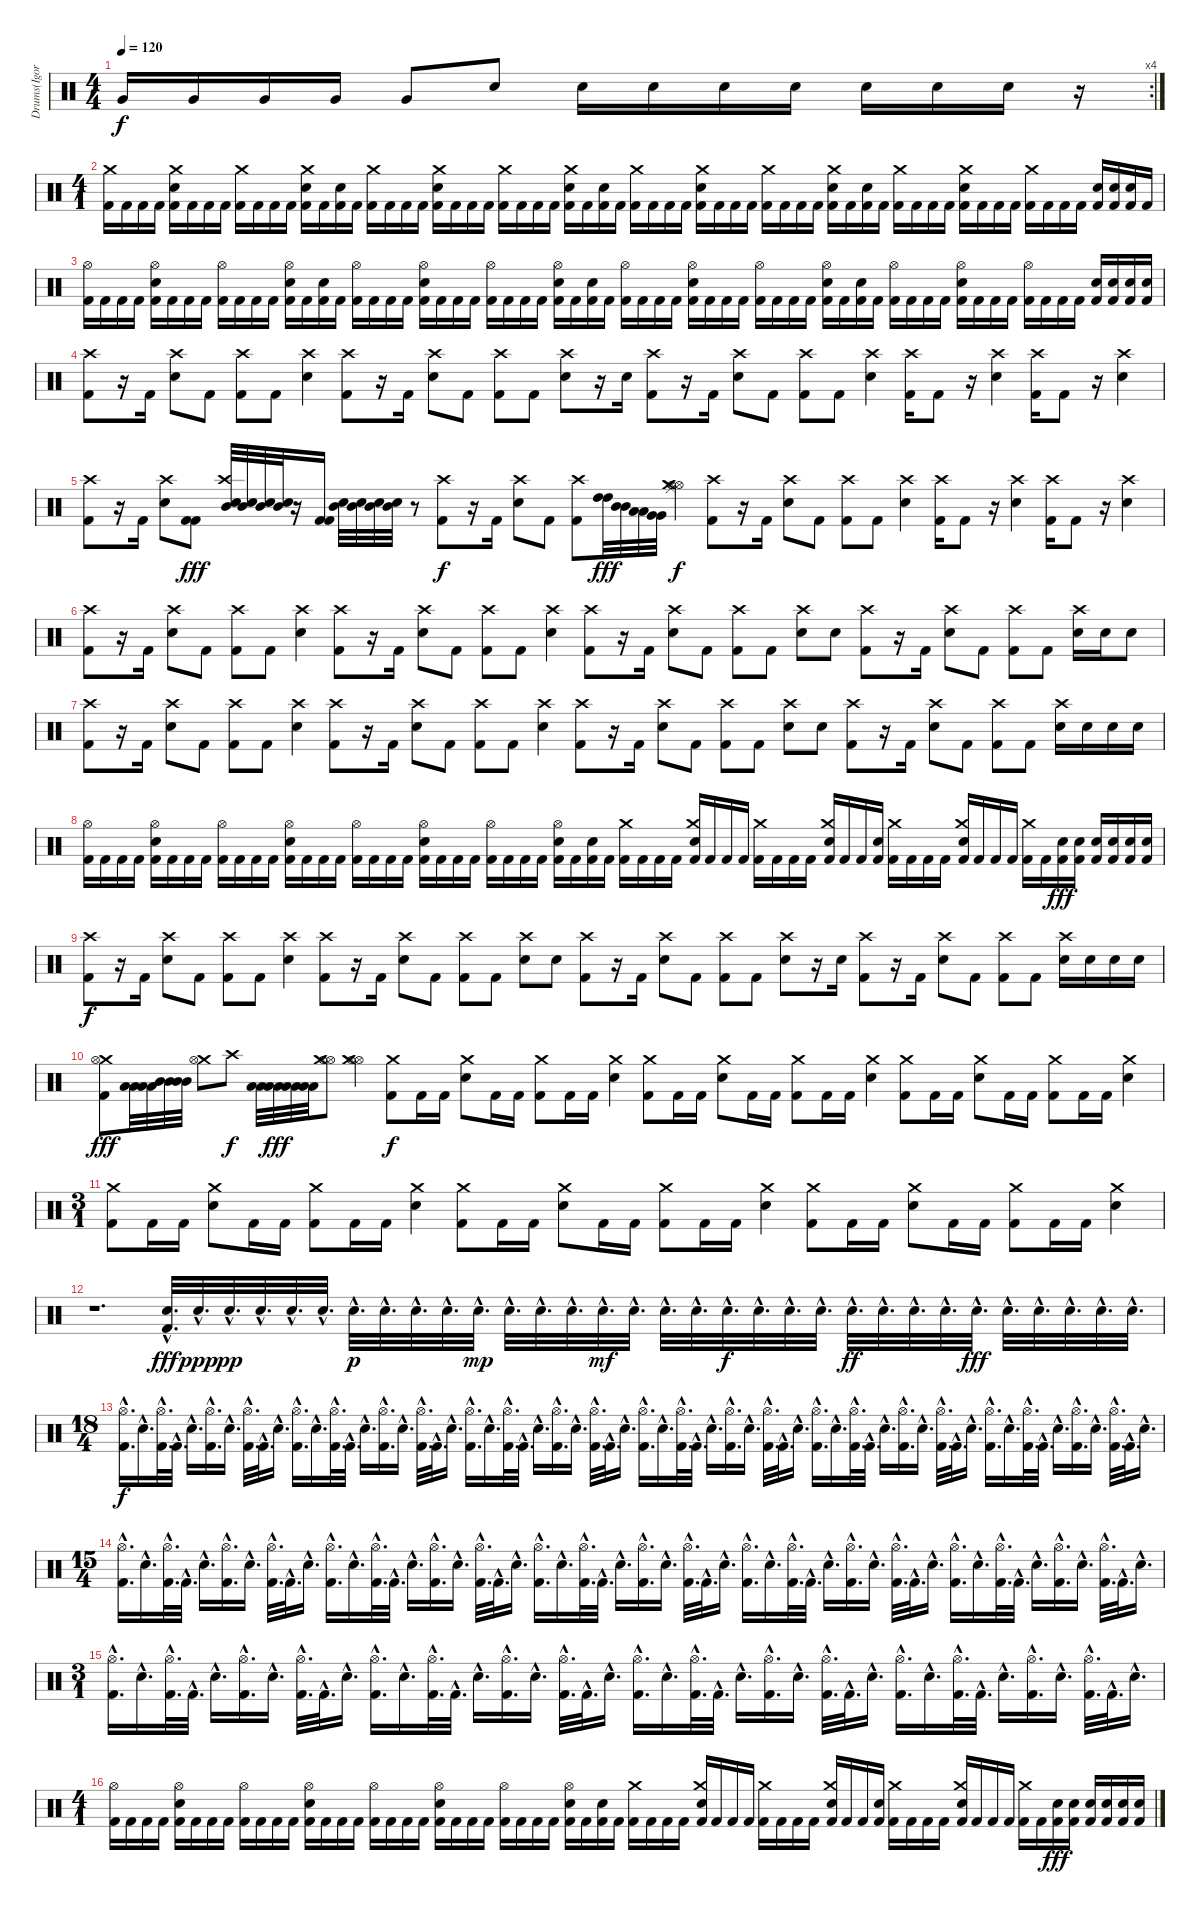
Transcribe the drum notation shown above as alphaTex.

\track ("Drums(Igor Cavalera)" "Drums(Igor") {instrument percussion}
\staff {score}
\articulation defaults
\rc 4
\ts (4 4)
\tempo 120
\clef neutral
\ks c "Very Low Tom (hit)".16{dy f} "Very Low Tom (hit)".16 "Very Low Tom (hit)".16 "Very Low Tom (hit)".16 "Very Low Tom (hit)".8 "Electric Snare (hit)".8 "Electric Snare (hit)".16 "Electric Snare (hit)".16 "Electric Snare (hit)".16 "Electric Snare (hit)".16 "Electric Snare (hit)".16 "Electric Snare (hit)".16 "Electric Snare (hit)".16
r.16 |
\ts (4 1)
("Crash medium (hit)" "Kick (hit) 2").16 "Kick (hit) 2".16 "Kick (hit) 2".16 "Kick (hit) 2".16 ("Crash medium (hit)" "Snare (hit) 2" "Kick (hit) 2").16 "Kick (hit) 2".16 "Kick (hit) 2".16 "Kick (hit) 2".16 ("Crash medium (hit)" "Kick (hit) 2").16 "Kick (hit) 2".16 "Kick (hit) 2".16 "Kick (hit) 2".16 ("Crash medium (hit)" "Snare (hit) 2" "Kick (hit) 2").16 "Kick (hit) 2".16 ("Snare (hit) 2" "Kick (hit) 2").16 "Kick (hit) 2".16 ("Crash medium (hit)" "Kick (hit) 2").16 "Kick (hit) 2".16 "Kick (hit) 2".16 "Kick (hit) 2".16 ("Crash medium (hit)" "Snare (hit) 2" "Kick (hit) 2").16 "Kick (hit) 2".16 "Kick (hit) 2".16 "Kick (hit) 2".16 ("Crash medium (hit)" "Kick (hit) 2").16 "Kick (hit) 2".16 "Kick (hit) 2".16 "Kick (hit) 2".16 ("Crash medium (hit)" "Snare (hit) 2" "Kick (hit) 2").16 "Kick (hit) 2".16 ("Snare (hit) 2" "Kick (hit) 2").16 "Kick (hit) 2".16 ("Crash medium (hit)" "Kick (hit) 2").16 "Kick (hit) 2".16 "Kick (hit) 2".16 "Kick (hit) 2".16 ("Crash medium (hit)" "Snare (hit) 2" "Kick (hit) 2").16 "Kick (hit) 2".16 "Kick (hit) 2".16 "Kick (hit) 2".16 ("Crash medium (hit)" "Kick (hit) 2").16 "Kick (hit) 2".16 "Kick (hit) 2".16 "Kick (hit) 2".16 ("Crash medium (hit)" "Snare (hit) 2" "Kick (hit) 2").16 "Kick (hit) 2".16 ("Snare (hit) 2" "Kick (hit) 2").16 "Kick (hit) 2".16 ("Crash medium (hit)" "Kick (hit) 2").16 "Kick (hit) 2".16 "Kick (hit) 2".16 "Kick (hit) 2".16 ("Crash medium (hit)" "Snare (hit) 2" "Kick (hit) 2").16 "Kick (hit) 2".16 "Kick (hit) 2".16 "Kick (hit) 2".16 ("Crash medium (hit)" "Kick (hit) 2").16 "Kick (hit) 2".16 "Kick (hit) 2".16 "Kick (hit) 2".16 ("Snare (hit) 2" "Kick (hit) 2").16 ("Snare (hit) 2" "Kick (hit) 2").16 ("Snare (hit) 2" "Kick (hit) 2").16 "Kick (hit) 2".16 |
("Hi-Hat (open)" "Kick (hit) 2").16 "Kick (hit) 2".16 "Kick (hit) 2".16 "Kick (hit) 2".16 ("Hi-Hat (open)" "Electric Snare (hit)" "Kick (hit) 2").16 "Kick (hit) 2".16 "Kick (hit) 2".16 "Kick (hit) 2".16 ("Hi-Hat (open)" "Kick (hit) 2").16 "Kick (hit) 2".16 "Kick (hit) 2".16 "Kick (hit) 2".16 ("Hi-Hat (open)" "Electric Snare (hit)" "Kick (hit) 2").16 "Kick (hit) 2".16 ("Electric Snare (hit)" "Kick (hit) 2").16 "Kick (hit) 2".16 ("Hi-Hat (open)" "Kick (hit) 2").16 "Kick (hit) 2".16 "Kick (hit) 2".16 "Kick (hit) 2".16 ("Hi-Hat (open)" "Electric Snare (hit)" "Kick (hit) 2").16 "Kick (hit) 2".16 "Kick (hit) 2".16 "Kick (hit) 2".16 ("Hi-Hat (open)" "Kick (hit) 2").16 "Kick (hit) 2".16 "Kick (hit) 2".16 "Kick (hit) 2".16 ("Hi-Hat (open)" "Electric Snare (hit)" "Kick (hit) 2").16 "Kick (hit) 2".16 ("Electric Snare (hit)" "Kick (hit) 2").16 "Kick (hit) 2".16 ("Hi-Hat (open)" "Kick (hit) 2").16 "Kick (hit) 2".16 "Kick (hit) 2".16 "Kick (hit) 2".16 ("Hi-Hat (open)" "Electric Snare (hit)" "Kick (hit) 2").16 "Kick (hit) 2".16 "Kick (hit) 2".16 "Kick (hit) 2".16 ("Hi-Hat (open)" "Kick (hit) 2").16 "Kick (hit) 2".16 "Kick (hit) 2".16 "Kick (hit) 2".16 ("Hi-Hat (open)" "Electric Snare (hit)" "Kick (hit) 2").16 "Kick (hit) 2".16 ("Electric Snare (hit)" "Kick (hit) 2").16 "Kick (hit) 2".16 ("Hi-Hat (open)" "Kick (hit) 2").16 "Kick (hit) 2".16 "Kick (hit) 2".16 "Kick (hit) 2".16 ("Hi-Hat (open)" "Electric Snare (hit)" "Kick (hit) 2").16 "Kick (hit) 2".16 "Kick (hit) 2".16 "Kick (hit) 2".16 ("Hi-Hat (open)" "Kick (hit) 2").16 "Kick (hit) 2".16 "Kick (hit) 2".16 "Kick (hit) 2".16 ("Electric Snare (hit)" "Kick (hit) 2").16 ("Electric Snare (hit)" "Kick (hit) 2").16 ("Electric Snare (hit)" "Kick (hit) 2").16 ("Electric Snare (hit)" "Kick (hit) 2").16 |
("Crash high (hit)" "Kick (hit) 2").8 r.16 "Kick (hit) 2".16 ("Crash high (hit)" "Snare (hit) 2").8 "Kick (hit) 2".8 ("Crash high (hit)" "Kick (hit) 2").8 "Kick (hit) 2".8 ("Crash high (hit)" "Snare (hit) 2").4 ("Crash high (hit)" "Kick (hit) 2").8 r.16 "Kick (hit) 2".16 ("Crash high (hit)" "Snare (hit) 2").8 "Kick (hit) 2".8 ("Crash high (hit)" "Kick (hit) 2").8 "Kick (hit) 2".8 ("Crash high (hit)" "Snare (hit) 2").8 r.16 "Snare (hit) 2".16 ("Crash high (hit)" "Kick (hit) 2").8 r.16 "Kick (hit) 2".16 ("Crash high (hit)" "Snare (hit) 2").8 "Kick (hit) 2".8 ("Crash high (hit)" "Kick (hit) 2").8 "Kick (hit) 2".8 ("Crash high (hit)" "Snare (hit) 2").4 ("Crash high (hit)" "Kick (hit) 2").16 "Kick (hit) 2".8 r.16 ("Crash high (hit)" "Snare (hit) 2").4 ("Crash high (hit)" "Kick (hit) 2").16 "Kick (hit) 2".8 r.16 ("Crash high (hit)" "Snare (hit) 2").4 |
("Crash high (hit)" "Kick (hit) 2").8 r.16 "Kick (hit) 2".16 ("Crash high (hit)" "Snare (hit) 2").8 ("Kick (hit) 2" "Kick (hit) 2").8{dy fff} ("Crash high (hit)" "Mid Tom (hit)" "Snare (hit) 2").32 ("Mid Tom (hit)" "Snare (hit) 2").32 ("Mid Tom (hit)" "Snare (hit) 2").32 ("Mid Tom (hit)" "Snare (hit) 2").32 r.16 ("Kick (hit) 2" "Kick (hit) 2").16 ("Mid Tom (hit)" "Snare (hit) 2").32 ("Mid Tom (hit)" "Snare (hit) 2").32 ("Mid Tom (hit)" "Snare (hit) 2").32 ("Mid Tom (hit)" "Snare (hit) 2").32 r.8 ("Crash high (hit)" "Kick (hit) 2").8{dy f} r.16 "Kick (hit) 2".16 ("Crash high (hit)" "Snare (hit) 2").8 "Kick (hit) 2".8 ("Crash high (hit)" "Kick (hit) 2").8 ("High Tom (hit)" "High Tom (hit)").32{dy fff} ("Mid Tom (hit)" "Mid Tom (hit)").32 ("Low Tom (hit)" "Low Tom (hit)").32 ("Very Low Tom (hit)" "Very Low Tom (hit)").32 ("Hi-Hat (open)" "Hi-Hat (open)" "Ride (middle)" "Crash medium (hit)").4{dy f} ("Crash high (hit)" "Kick (hit) 2").8 r.16 "Kick (hit) 2".16 ("Crash high (hit)" "Snare (hit) 2").8 "Kick (hit) 2".8 ("Crash high (hit)" "Kick (hit) 2").8 "Kick (hit) 2".8 ("Crash high (hit)" "Snare (hit) 2").4 ("Crash high (hit)" "Kick (hit) 2").16 "Kick (hit) 2".8 r.16 ("Crash high (hit)" "Snare (hit) 2").4 ("Crash high (hit)" "Kick (hit) 2").16 "Kick (hit) 2".8 r.16 ("Crash high (hit)" "Snare (hit) 2").4 |
("Crash high (hit)" "Kick (hit) 2").8 r.16 "Kick (hit) 2".16 ("Crash high (hit)" "Snare (hit) 2").8 "Kick (hit) 2".8 ("Crash high (hit)" "Kick (hit) 2").8 "Kick (hit) 2".8 ("Crash high (hit)" "Snare (hit) 2").4 ("Crash high (hit)" "Kick (hit) 2").8 r.16 "Kick (hit) 2".16 ("Crash high (hit)" "Snare (hit) 2").8 "Kick (hit) 2".8 ("Crash high (hit)" "Kick (hit) 2").8 "Kick (hit) 2".8 ("Crash high (hit)" "Snare (hit) 2").4 ("Crash high (hit)" "Kick (hit) 2").8 r.16 "Kick (hit) 2".16 ("Crash high (hit)" "Snare (hit) 2").8 "Kick (hit) 2".8 ("Crash high (hit)" "Kick (hit) 2").8 "Kick (hit) 2".8 ("Crash high (hit)" "Snare (hit) 2").8 "Snare (hit) 2".8 ("Crash high (hit)" "Kick (hit) 2").8 r.16 "Kick (hit) 2".16 ("Crash high (hit)" "Snare (hit) 2").8 "Kick (hit) 2".8 ("Crash high (hit)" "Kick (hit) 2").8 "Kick (hit) 2".8 ("Crash high (hit)" "Snare (hit) 2").16 "Snare (hit) 2".16 "Snare (hit) 2".8 |
("Crash high (hit)" "Kick (hit) 2").8 r.16 "Kick (hit) 2".16 ("Crash high (hit)" "Snare (hit) 2").8 "Kick (hit) 2".8 ("Crash high (hit)" "Kick (hit) 2").8 "Kick (hit) 2".8 ("Crash high (hit)" "Snare (hit) 2").4 ("Crash high (hit)" "Kick (hit) 2").8 r.16 "Kick (hit) 2".16 ("Crash high (hit)" "Snare (hit) 2").8 "Kick (hit) 2".8 ("Crash high (hit)" "Kick (hit) 2").8 "Kick (hit) 2".8 ("Crash high (hit)" "Snare (hit) 2").4 ("Crash high (hit)" "Kick (hit) 2").8 r.16 "Kick (hit) 2".16 ("Crash high (hit)" "Snare (hit) 2").8 "Kick (hit) 2".8 ("Crash high (hit)" "Kick (hit) 2").8 "Kick (hit) 2".8 ("Crash high (hit)" "Snare (hit) 2").8 "Snare (hit) 2".8 ("Crash high (hit)" "Kick (hit) 2").8 r.16 "Kick (hit) 2".16 ("Crash high (hit)" "Snare (hit) 2").8 "Kick (hit) 2".8 ("Crash high (hit)" "Kick (hit) 2").8 "Kick (hit) 2".8 ("Crash high (hit)" "Snare (hit) 2").16 "Snare (hit) 2".16 "Snare (hit) 2".16 "Snare (hit) 2".16 |
("Hi-Hat (open)" "Kick (hit) 2").16 "Kick (hit) 2".16 "Kick (hit) 2".16 "Kick (hit) 2".16 ("Hi-Hat (open)" "Snare (hit) 2" "Kick (hit) 2").16 "Kick (hit) 2".16 "Kick (hit) 2".16 "Kick (hit) 2".16 ("Hi-Hat (open)" "Kick (hit) 2").16 "Kick (hit) 2".16 "Kick (hit) 2".16 "Kick (hit) 2".16 ("Hi-Hat (open)" "Snare (hit) 2" "Kick (hit) 2").16 "Kick (hit) 2".16 "Kick (hit) 2".16 "Kick (hit) 2".16 ("Hi-Hat (open)" "Kick (hit) 2").16 "Kick (hit) 2".16 "Kick (hit) 2".16 "Kick (hit) 2".16 ("Hi-Hat (open)" "Snare (hit) 2" "Kick (hit) 2").16 "Kick (hit) 2".16 "Kick (hit) 2".16 "Kick (hit) 2".16 ("Hi-Hat (open)" "Kick (hit) 2").16 "Kick (hit) 2".16 "Kick (hit) 2".16 "Kick (hit) 2".16 ("Hi-Hat (open)" "Snare (hit) 2" "Kick (hit) 2").16 "Kick (hit) 2".16 ("Snare (hit) 2" "Kick (hit) 2").16 "Kick (hit) 2".16 ("Crash medium (hit)" "Kick (hit) 2").16 "Kick (hit) 2".16 "Kick (hit) 2".16 "Kick (hit) 2".16 ("Crash medium (hit)" "Electric Snare (hit)" "Kick (hit) 2").16 "Kick (hit) 2".16 "Kick (hit) 2".16 "Kick (hit) 2".16 ("Crash medium (hit)" "Kick (hit) 2").16 "Kick (hit) 2".16 "Kick (hit) 2".16 "Kick (hit) 2".16 ("Crash medium (hit)" "Electric Snare (hit)" "Kick (hit) 2").16 "Kick (hit) 2".16 "Kick (hit) 2".16 ("Electric Snare (hit)" "Kick (hit) 2").16 ("Crash medium (hit)" "Kick (hit) 2").16 "Kick (hit) 2".16 "Kick (hit) 2".16 "Kick (hit) 2".16 ("Crash medium (hit)" "Electric Snare (hit)" "Kick (hit) 2").16 "Kick (hit) 2".16 "Kick (hit) 2".16 "Kick (hit) 2".16 ("Crash medium (hit)" "Kick (hit) 2").16 "Kick (hit) 2".16 ("Electric Snare (hit)" "Kick (hit) 2").16{dy fff} ("Electric Snare (hit)" "Kick (hit) 2").16 ("Electric Snare (hit)" "Kick (hit) 2").16 ("Electric Snare (hit)" "Kick (hit) 2").16 ("Electric Snare (hit)" "Kick (hit) 2").16 ("Electric Snare (hit)" "Kick (hit) 2").16 |
("Crash high (hit)" "Kick (hit) 2").8{dy f} r.16 "Kick (hit) 2".16 ("Crash high (hit)" "Snare (hit) 2").8 "Kick (hit) 2".8 ("Crash high (hit)" "Kick (hit) 2").8 "Kick (hit) 2".8 ("Crash high (hit)" "Snare (hit) 2").4 ("Crash high (hit)" "Kick (hit) 2").8 r.16 "Kick (hit) 2".16 ("Crash high (hit)" "Snare (hit) 2").8 "Kick (hit) 2".8 ("Crash high (hit)" "Kick (hit) 2").8 "Kick (hit) 2".8 ("Crash high (hit)" "Snare (hit) 2").8 "Snare (hit) 2".8 ("Crash high (hit)" "Kick (hit) 2").8 r.16 "Kick (hit) 2".16 ("Crash high (hit)" "Snare (hit) 2").8 "Kick (hit) 2".8 ("Crash high (hit)" "Kick (hit) 2").8 "Kick (hit) 2".8 ("Crash high (hit)" "Snare (hit) 2").8 r.16 "Snare (hit) 2".16 ("Crash high (hit)" "Kick (hit) 2").8 r.16 "Kick (hit) 2".16 ("Crash high (hit)" "Snare (hit) 2").8 "Kick (hit) 2".8 ("Crash high (hit)" "Kick (hit) 2").8 "Kick (hit) 2".8 ("Crash high (hit)" "Snare (hit) 2").16 "Snare (hit) 2".16 "Snare (hit) 2".16 "Snare (hit) 2".16 |
("Crash medium (hit)" "Hi-Hat (open)" "Kick (hit) 2").8{dy fff} ("Low Tom (hit)" "Low Tom (hit)").32 ("Low Tom (hit)" "Low Tom (hit)").32 ("Mid Tom (hit)" "Mid Tom (hit)").32 ("Mid Tom (hit)" "Mid Tom (hit)").32 ("Crash medium (hit)" "Hi-Hat (open)").8 "Crash high (hit)".8{dy f} ("Low Tom (hit)" "Low Tom (hit)").32 ("Low Tom (hit)" "Low Tom (hit)").32{dy fff} ("Low Tom (hit)" "Low Tom (hit)").32 ("Low Tom (hit)" "Low Tom (hit)").32 ("Hi-Hat (open)" "Hi-Hat (open)" "Crash medium (hit)").8 ("Hi-Hat (open)" "Hi-Hat (open)" "Crash medium (hit)").4 ("Crash medium (hit)" "Kick (hit) 2").8{dy f} "Kick (hit) 2".16 "Kick (hit) 2".16 ("Crash medium (hit)" "Snare (hit) 2").8 "Kick (hit) 2".16 "Kick (hit) 2".16 ("Crash medium (hit)" "Kick (hit) 2").8 "Kick (hit) 2".16 "Kick (hit) 2".16 ("Crash medium (hit)" "Snare (hit) 2").4 ("Crash medium (hit)" "Kick (hit) 2").8 "Kick (hit) 2".16 "Kick (hit) 2".16 ("Crash medium (hit)" "Snare (hit) 2").8 "Kick (hit) 2".16 "Kick (hit) 2".16 ("Crash medium (hit)" "Kick (hit) 2").8 "Kick (hit) 2".16 "Kick (hit) 2".16 ("Crash medium (hit)" "Snare (hit) 2").4 ("Crash medium (hit)" "Kick (hit) 2").8 "Kick (hit) 2".16 "Kick (hit) 2".16 ("Crash medium (hit)" "Snare (hit) 2").8 "Kick (hit) 2".16 "Kick (hit) 2".16 ("Crash medium (hit)" "Kick (hit) 2").8 "Kick (hit) 2".16 "Kick (hit) 2".16 ("Crash medium (hit)" "Snare (hit) 2").4 |
\ts (3 1)
("Crash medium (hit)" "Kick (hit) 2").8 "Kick (hit) 2".16 "Kick (hit) 2".16 ("Crash medium (hit)" "Snare (hit) 2").8 "Kick (hit) 2".16 "Kick (hit) 2".16 ("Crash medium (hit)" "Kick (hit) 2").8 "Kick (hit) 2".16 "Kick (hit) 2".16 ("Crash medium (hit)" "Snare (hit) 2").4 ("Crash medium (hit)" "Kick (hit) 2").8 "Kick (hit) 2".16 "Kick (hit) 2".16 ("Crash medium (hit)" "Snare (hit) 2").8 "Kick (hit) 2".16 "Kick (hit) 2".16 ("Crash medium (hit)" "Kick (hit) 2").8 "Kick (hit) 2".16 "Kick (hit) 2".16 ("Crash medium (hit)" "Snare (hit) 2").4 ("Crash medium (hit)" "Kick (hit) 2").8 "Kick (hit) 2".16 "Kick (hit) 2".16 ("Crash medium (hit)" "Snare (hit) 2").8 "Kick (hit) 2".16 "Kick (hit) 2".16 ("Crash medium (hit)" "Kick (hit) 2").8 "Kick (hit) 2".16 "Kick (hit) 2".16 ("Crash medium (hit)" "Snare (hit) 2").4 |
r.1{d} ("Electric Snare (hit)"{hac} "Kick (hit) 2"{hac}).32{d dy fff} "Electric Snare (hit)"{hac}.32{d dy ppp} "Electric Snare (hit)"{hac}.32{d dy pp} "Electric Snare (hit)"{hac}.32{d} "Electric Snare (hit)"{hac}.32{d} "Electric Snare (hit)"{hac}.32{d} "Electric Snare (hit)"{hac}.32{d dy p} "Electric Snare (hit)"{hac}.32{d} "Electric Snare (hit)"{hac}.32{d} "Electric Snare (hit)"{hac}.32{d} "Electric Snare (hit)"{hac}.32{d dy mp} "Electric Snare (hit)"{hac}.32{d} "Electric Snare (hit)"{hac}.32{d} "Electric Snare (hit)"{hac}.32{d} "Electric Snare (hit)"{hac}.32{d dy mf} "Electric Snare (hit)"{hac}.32{d} "Electric Snare (hit)"{hac}.32{d} "Electric Snare (hit)"{hac}.32{d} "Electric Snare (hit)"{hac}.32{d dy f} "Electric Snare (hit)"{hac}.32{d} "Electric Snare (hit)"{hac}.32{d} "Electric Snare (hit)"{hac}.32{d} "Electric Snare (hit)"{hac}.32{d dy ff} "Electric Snare (hit)"{hac}.32{d} "Electric Snare (hit)"{hac}.32{d} "Electric Snare (hit)"{hac}.32{d} "Electric Snare (hit)"{hac}.32{d dy fff} "Electric Snare (hit)"{hac}.32{d} "Electric Snare (hit)"{hac}.32{d} "Electric Snare (hit)"{hac}.32{d} "Electric Snare (hit)"{hac}.32{d} "Electric Snare (hit)"{hac}.32{d} |
\ts (18 4)
("Hi-Hat (open)"{hac} "Kick (hit) 2"{hac}).16{d dy f} "Electric Snare (hit)"{hac}.16{d} ("Hi-Hat (open)"{hac} "Kick (hit) 2"{hac}).32{d} "Kick (hit) 2"{hac}.32{d} "Electric Snare (hit)"{hac}.16{d} ("Hi-Hat (open)"{hac} "Kick (hit) 2"{hac}).16{d} "Electric Snare (hit)"{hac}.16{d} ("Hi-Hat (open)"{hac} "Kick (hit) 2"{hac}).32{d} "Kick (hit) 2"{hac}.32{d} "Electric Snare (hit)"{hac}.16{d} ("Hi-Hat (open)"{hac} "Kick (hit) 2"{hac}).16{d} "Electric Snare (hit)"{hac}.16{d} ("Hi-Hat (open)"{hac} "Kick (hit) 2"{hac}).32{d} "Kick (hit) 2"{hac}.32{d} "Electric Snare (hit)"{hac}.16{d} ("Hi-Hat (open)"{hac} "Kick (hit) 2"{hac}).16{d} "Electric Snare (hit)"{hac}.16{d} ("Hi-Hat (open)"{hac} "Kick (hit) 2"{hac}).32{d} "Kick (hit) 2"{hac}.32{d} "Electric Snare (hit)"{hac}.16{d} ("Hi-Hat (open)"{hac} "Kick (hit) 2"{hac}).16{d} "Electric Snare (hit)"{hac}.16{d} ("Hi-Hat (open)"{hac} "Kick (hit) 2"{hac}).32{d} "Kick (hit) 2"{hac}.32{d} "Electric Snare (hit)"{hac}.16{d} ("Hi-Hat (open)"{hac} "Kick (hit) 2"{hac}).16{d} "Electric Snare (hit)"{hac}.16{d} ("Hi-Hat (open)"{hac} "Kick (hit) 2"{hac}).32{d} "Kick (hit) 2"{hac}.32{d} "Electric Snare (hit)"{hac}.16{d} ("Hi-Hat (open)"{hac} "Kick (hit) 2"{hac}).16{d} "Electric Snare (hit)"{hac}.16{d} ("Hi-Hat (open)"{hac} "Kick (hit) 2"{hac}).32{d} "Kick (hit) 2"{hac}.32{d} "Electric Snare (hit)"{hac}.16{d} ("Hi-Hat (open)"{hac} "Kick (hit) 2"{hac}).16{d} "Electric Snare (hit)"{hac}.16{d} ("Hi-Hat (open)"{hac} "Kick (hit) 2"{hac}).32{d} "Kick (hit) 2"{hac}.32{d} "Electric Snare (hit)"{hac}.16{d} ("Hi-Hat (open)"{hac} "Kick (hit) 2"{hac}).16{d} "Electric Snare (hit)"{hac}.16{d} ("Hi-Hat (open)"{hac} "Kick (hit) 2"{hac}).32{d} "Kick (hit) 2"{hac}.32{d} "Electric Snare (hit)"{hac}.16{d} ("Hi-Hat (open)"{hac} "Kick (hit) 2"{hac}).16{d} "Electric Snare (hit)"{hac}.16{d} ("Hi-Hat (open)"{hac} "Kick (hit) 2"{hac}).32{d} "Kick (hit) 2"{hac}.32{d} "Electric Snare (hit)"{hac}.16{d} ("Hi-Hat (open)"{hac} "Kick (hit) 2"{hac}).16{d} "Electric Snare (hit)"{hac}.16{d} ("Hi-Hat (open)"{hac} "Kick (hit) 2"{hac}).32{d} "Kick (hit) 2"{hac}.32{d} "Electric Snare (hit)"{hac}.16{d} ("Hi-Hat (open)"{hac} "Kick (hit) 2"{hac}).16{d} "Electric Snare (hit)"{hac}.16{d} ("Hi-Hat (open)"{hac} "Kick (hit) 2"{hac}).32{d} "Kick (hit) 2"{hac}.32{d} "Electric Snare (hit)"{hac}.16{d} |
\ts (15 4)
("Hi-Hat (open)"{hac} "Kick (hit) 2"{hac}).16{d} "Electric Snare (hit)"{hac}.16{d} ("Hi-Hat (open)"{hac} "Kick (hit) 2"{hac}).32{d} "Kick (hit) 2"{hac}.32{d} "Electric Snare (hit)"{hac}.16{d} ("Hi-Hat (open)"{hac} "Kick (hit) 2"{hac}).16{d} "Electric Snare (hit)"{hac}.16{d} ("Hi-Hat (open)"{hac} "Kick (hit) 2"{hac}).32{d} "Kick (hit) 2"{hac}.32{d} "Electric Snare (hit)"{hac}.16{d} ("Hi-Hat (open)"{hac} "Kick (hit) 2"{hac}).16{d} "Electric Snare (hit)"{hac}.16{d} ("Hi-Hat (open)"{hac} "Kick (hit) 2"{hac}).32{d} "Kick (hit) 2"{hac}.32{d} "Electric Snare (hit)"{hac}.16{d} ("Hi-Hat (open)"{hac} "Kick (hit) 2"{hac}).16{d} "Electric Snare (hit)"{hac}.16{d} ("Hi-Hat (open)"{hac} "Kick (hit) 2"{hac}).32{d} "Kick (hit) 2"{hac}.32{d} "Electric Snare (hit)"{hac}.16{d} ("Hi-Hat (open)"{hac} "Kick (hit) 2"{hac}).16{d} "Electric Snare (hit)"{hac}.16{d} ("Hi-Hat (open)"{hac} "Kick (hit) 2"{hac}).32{d} "Kick (hit) 2"{hac}.32{d} "Electric Snare (hit)"{hac}.16{d} ("Hi-Hat (open)"{hac} "Kick (hit) 2"{hac}).16{d} "Electric Snare (hit)"{hac}.16{d} ("Hi-Hat (open)"{hac} "Kick (hit) 2"{hac}).32{d} "Kick (hit) 2"{hac}.32{d} "Electric Snare (hit)"{hac}.16{d} ("Hi-Hat (open)"{hac} "Kick (hit) 2"{hac}).16{d} "Electric Snare (hit)"{hac}.16{d} ("Hi-Hat (open)"{hac} "Kick (hit) 2"{hac}).32{d} "Kick (hit) 2"{hac}.32{d} "Electric Snare (hit)"{hac}.16{d} ("Hi-Hat (open)"{hac} "Kick (hit) 2"{hac}).16{d} "Electric Snare (hit)"{hac}.16{d} ("Hi-Hat (open)"{hac} "Kick (hit) 2"{hac}).32{d} "Kick (hit) 2"{hac}.32{d} "Electric Snare (hit)"{hac}.16{d} ("Hi-Hat (open)"{hac} "Kick (hit) 2"{hac}).16{d} "Electric Snare (hit)"{hac}.16{d} ("Hi-Hat (open)"{hac} "Kick (hit) 2"{hac}).32{d} "Kick (hit) 2"{hac}.32{d} "Electric Snare (hit)"{hac}.16{d} ("Hi-Hat (open)"{hac} "Kick (hit) 2"{hac}).16{d} "Electric Snare (hit)"{hac}.16{d} ("Hi-Hat (open)"{hac} "Kick (hit) 2"{hac}).32{d} "Kick (hit) 2"{hac}.32{d} "Electric Snare (hit)"{hac}.16{d} |
\ts (3 1)
("Hi-Hat (open)"{hac} "Kick (hit) 2"{hac}).16{d} "Electric Snare (hit)"{hac}.16{d} ("Hi-Hat (open)"{hac} "Kick (hit) 2"{hac}).32{d} "Kick (hit) 2"{hac}.32{d} "Electric Snare (hit)"{hac}.16{d} ("Hi-Hat (open)"{hac} "Kick (hit) 2"{hac}).16{d} "Electric Snare (hit)"{hac}.16{d} ("Hi-Hat (open)"{hac} "Kick (hit) 2"{hac}).32{d} "Kick (hit) 2"{hac}.32{d} "Electric Snare (hit)"{hac}.16{d} ("Hi-Hat (open)"{hac} "Kick (hit) 2"{hac}).16{d} "Electric Snare (hit)"{hac}.16{d} ("Hi-Hat (open)"{hac} "Kick (hit) 2"{hac}).32{d} "Kick (hit) 2"{hac}.32{d} "Electric Snare (hit)"{hac}.16{d} ("Hi-Hat (open)"{hac} "Kick (hit) 2"{hac}).16{d} "Electric Snare (hit)"{hac}.16{d} ("Hi-Hat (open)"{hac} "Kick (hit) 2"{hac}).32{d} "Kick (hit) 2"{hac}.32{d} "Electric Snare (hit)"{hac}.16{d} ("Hi-Hat (open)"{hac} "Kick (hit) 2"{hac}).16{d} "Electric Snare (hit)"{hac}.16{d} ("Hi-Hat (open)"{hac} "Kick (hit) 2"{hac}).32{d} "Kick (hit) 2"{hac}.32{d} "Electric Snare (hit)"{hac}.16{d} ("Hi-Hat (open)"{hac} "Kick (hit) 2"{hac}).16{d} "Electric Snare (hit)"{hac}.16{d} ("Hi-Hat (open)"{hac} "Kick (hit) 2"{hac}).32{d} "Kick (hit) 2"{hac}.32{d} "Electric Snare (hit)"{hac}.16{d} ("Hi-Hat (open)"{hac} "Kick (hit) 2"{hac}).16{d} "Electric Snare (hit)"{hac}.16{d} ("Hi-Hat (open)"{hac} "Kick (hit) 2"{hac}).32{d} "Kick (hit) 2"{hac}.32{d} "Electric Snare (hit)"{hac}.16{d} ("Hi-Hat (open)"{hac} "Kick (hit) 2"{hac}).16{d} "Electric Snare (hit)"{hac}.16{d} ("Hi-Hat (open)"{hac} "Kick (hit) 2"{hac}).32{d} "Kick (hit) 2"{hac}.32{d} "Electric Snare (hit)"{hac}.16{d} |
\ts (4 1)
("Hi-Hat (open)" "Kick (hit) 2").16 "Kick (hit) 2".16 "Kick (hit) 2".16 "Kick (hit) 2".16 ("Hi-Hat (open)" "Snare (hit) 2" "Kick (hit) 2").16 "Kick (hit) 2".16 "Kick (hit) 2".16 "Kick (hit) 2".16 ("Hi-Hat (open)" "Kick (hit) 2").16 "Kick (hit) 2".16 "Kick (hit) 2".16 "Kick (hit) 2".16 ("Hi-Hat (open)" "Snare (hit) 2" "Kick (hit) 2").16 "Kick (hit) 2".16 "Kick (hit) 2".16 "Kick (hit) 2".16 ("Hi-Hat (open)" "Kick (hit) 2").16 "Kick (hit) 2".16 "Kick (hit) 2".16 "Kick (hit) 2".16 ("Hi-Hat (open)" "Snare (hit) 2" "Kick (hit) 2").16 "Kick (hit) 2".16 "Kick (hit) 2".16 "Kick (hit) 2".16 ("Hi-Hat (open)" "Kick (hit) 2").16 "Kick (hit) 2".16 "Kick (hit) 2".16 "Kick (hit) 2".16 ("Hi-Hat (open)" "Snare (hit) 2" "Kick (hit) 2").16 "Kick (hit) 2".16 ("Snare (hit) 2" "Kick (hit) 2").16 "Kick (hit) 2".16 ("Crash medium (hit)" "Kick (hit) 2").16 "Kick (hit) 2".16 "Kick (hit) 2".16 "Kick (hit) 2".16 ("Crash medium (hit)" "Electric Snare (hit)" "Kick (hit) 2").16 "Kick (hit) 2".16 "Kick (hit) 2".16 "Kick (hit) 2".16 ("Crash medium (hit)" "Kick (hit) 2").16 "Kick (hit) 2".16 "Kick (hit) 2".16 "Kick (hit) 2".16 ("Crash medium (hit)" "Electric Snare (hit)" "Kick (hit) 2").16 "Kick (hit) 2".16 "Kick (hit) 2".16 ("Electric Snare (hit)" "Kick (hit) 2").16 ("Crash medium (hit)" "Kick (hit) 2").16 "Kick (hit) 2".16 "Kick (hit) 2".16 "Kick (hit) 2".16 ("Crash medium (hit)" "Electric Snare (hit)" "Kick (hit) 2").16 "Kick (hit) 2".16 "Kick (hit) 2".16 "Kick (hit) 2".16 ("Crash medium (hit)" "Kick (hit) 2").16 "Kick (hit) 2".16 ("Electric Snare (hit)" "Kick (hit) 2").16{dy fff} ("Electric Snare (hit)" "Kick (hit) 2").16 ("Electric Snare (hit)" "Kick (hit) 2").16 ("Electric Snare (hit)" "Kick (hit) 2").16 ("Electric Snare (hit)" "Kick (hit) 2").16 ("Electric Snare (hit)" "Kick (hit) 2").16
